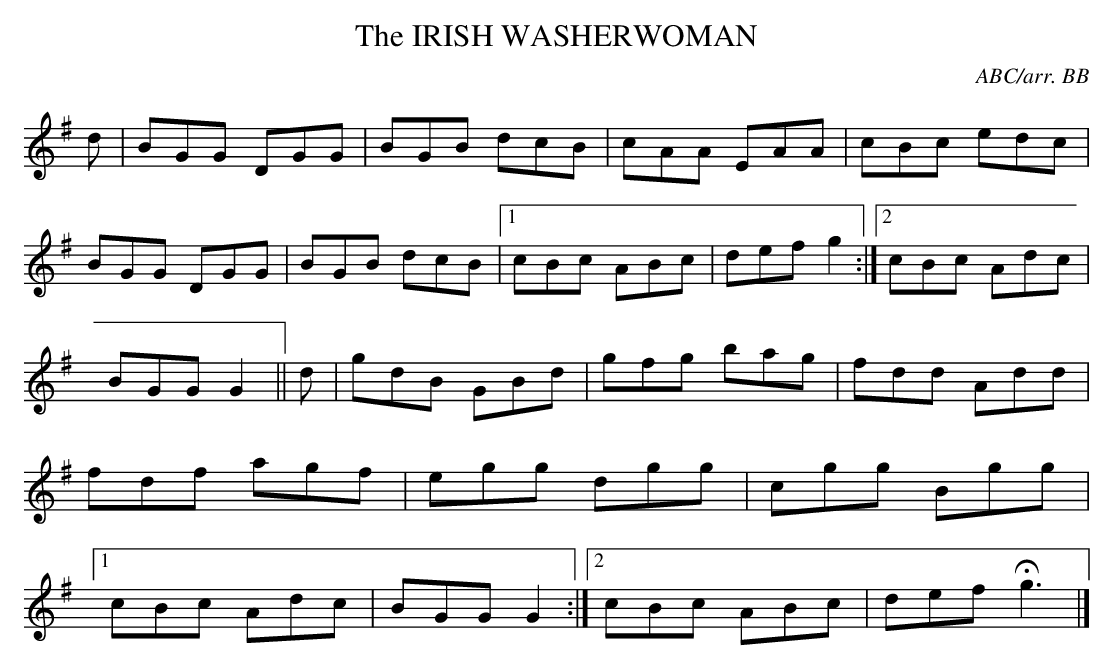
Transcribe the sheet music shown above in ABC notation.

X:1
T:IRISH WASHERWOMAN, The\
C:ABC/arr. BB\
M:6/8\
K:G\
d|BGG DGG|BGB dcB|cAA EAA|cBc edc|\
BGG DGG|BGB dcB|1 cBc ABc|def g2 :|\
[2 cBc Adc|BGG G2||d|gdB GBd|gfg bag|\
fdd Add|fdf agf|egg dgg|cgg Bgg|\
[1 cBc Adc|BGG G2 :|2 cBc ABc|def Hg3|]\
\
\
